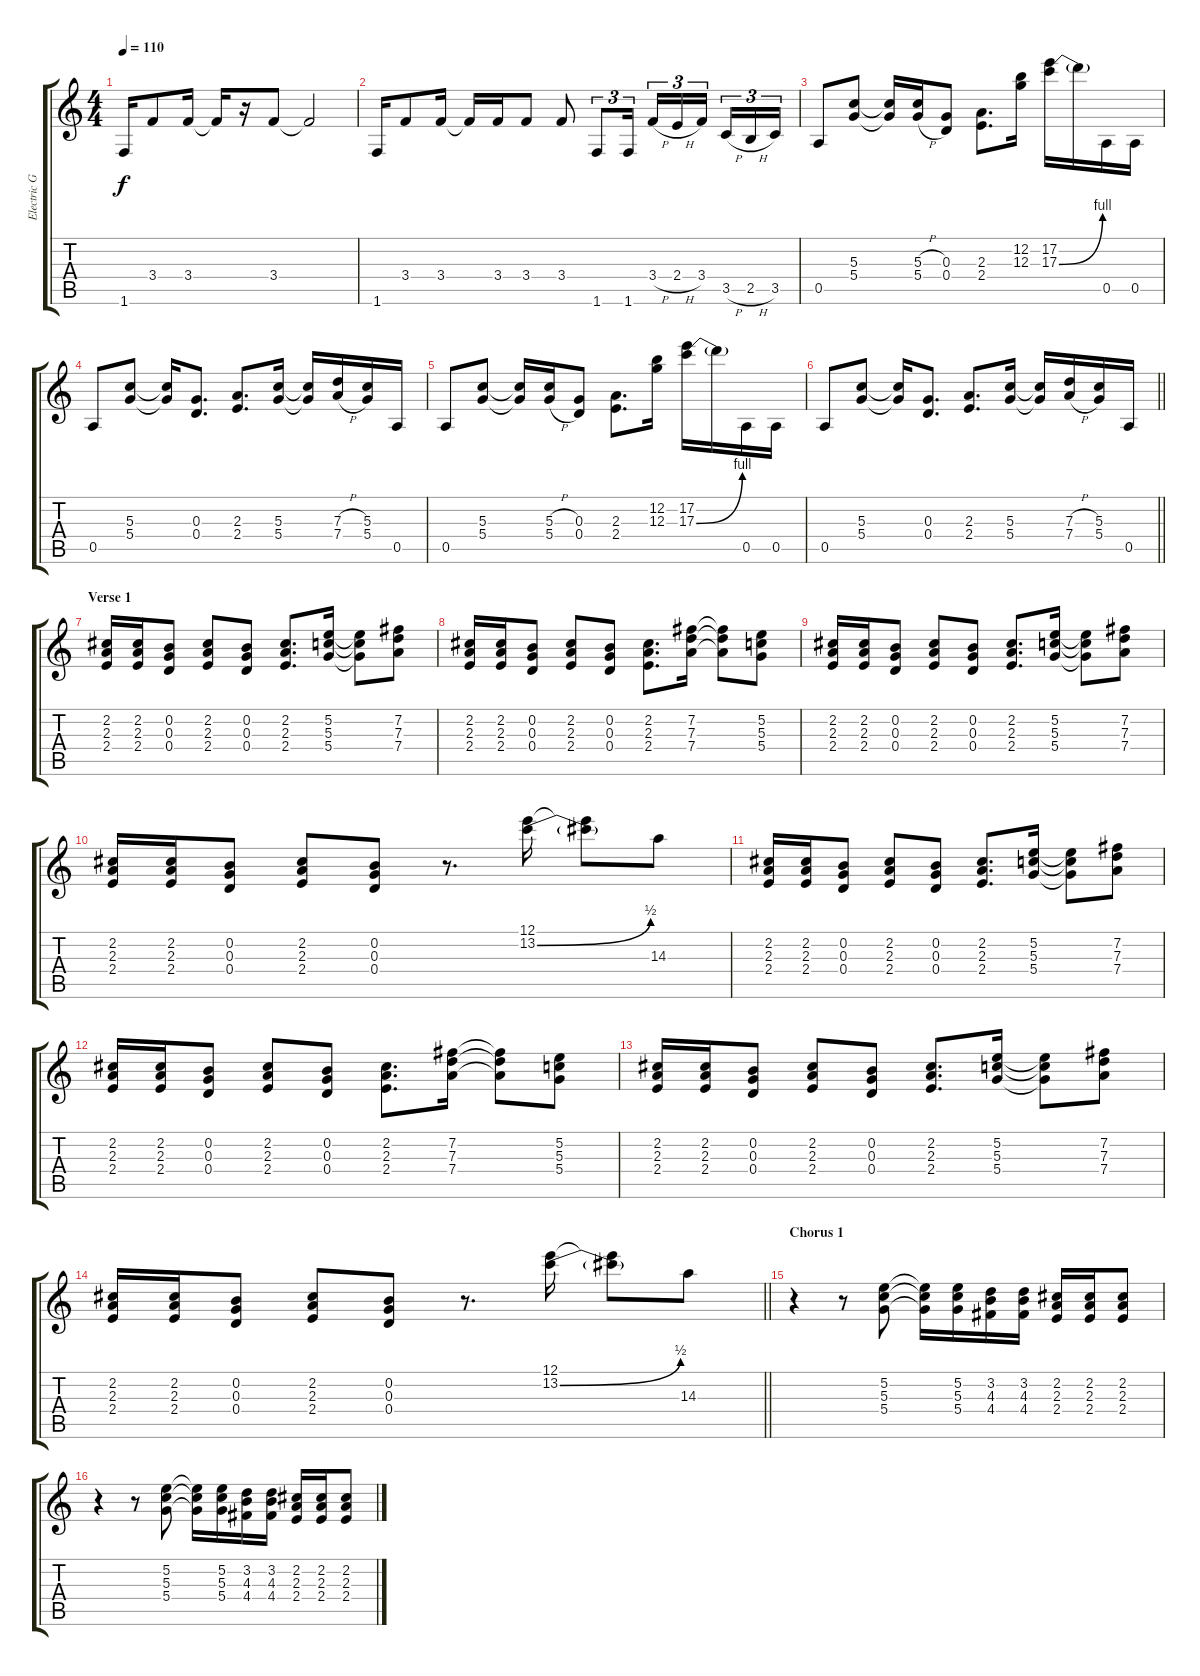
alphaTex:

\track ("Electric Guitar I" "Electric G") {instrument distortionguitar}
\staff {score tabs}
\tuning (E4 B3 G3 D3 A2 E2) {hide}
\ts (4 4)
\tempo 110
\clef g2
\ks c
1.6.16{dy f instrument distortionguitar} 3.4.8 3.4.16 3.4{t}.16 r.16 3.4.8 3.4{t}.2 |
1.6.16 3.4.8 3.4.16 3.4{t}.16 3.4.16 3.4.8 3.4.8 1.6.8{tu (3 2)} 1.6.16{tu (3 2)} 3.4{h}.16{tu (3 2)} 2.4{h}.16{tu (3 2)} 3.4.16{tu (3 2) beam splitsecondary} 3.5{h}.16{tu (3 2)} 2.5{h}.16{tu (3 2)} 3.5.16{tu (3 2)} |
0.5.8 (5.3 5.4).8 (5.3{t} 5.4{t}).16 (5.3{h} 5.4{h}).16 (0.3 0.4).8 (2.3 2.4).8{d} (12.2 12.3).16 (17.2 17.3{be (bend 0 0 60 4)}).16 17.3{t}.16 0.5.16 0.5.16 |
0.5.8 (5.3 5.4).8 (5.3{t} 5.4{t}).16 (0.3 0.4).8{d} (2.3 2.4).8{d} (5.3 5.4).16 (5.3{t} 5.4{t}).16 (7.3{h} 7.4{h}).16 (5.3 5.4).16 0.5.16 |
0.5.8 (5.3 5.4).8 (5.3{t} 5.4{t}).16 (5.3{h} 5.4{h}).16 (0.3 0.4).8 (2.3 2.4).8{d} (12.2 12.3).16 (17.2 17.3{be (bend 0 0 60 4)}).16 17.3{t}.16 0.5.16 0.5.16 |
\barLineRight lightlight
0.5.8 (5.3 5.4).8 (5.3{t} 5.4{t}).16 (0.3 0.4).8{d} (2.3 2.4).8{d} (5.3 5.4).16 (5.3{t} 5.4{t}).16 (7.3{h} 7.4{h}).16 (5.3 5.4).16 0.5.16 |
\section ("" "Verse 1")
(2.2 2.3 2.4).16 (2.2 2.3 2.4).16 (0.2 0.3 0.4).8 (2.2 2.3 2.4).8 (0.2 0.3 0.4).8 (2.2 2.3 2.4).8{d} (5.2 5.3 5.4).16 (5.2{t} 5.3{t} 5.4{t}).8 (7.2 7.3 7.4).8 |
(2.2 2.3 2.4).16 (2.2 2.3 2.4).16 (0.2 0.3 0.4).8 (2.2 2.3 2.4).8 (0.2 0.3 0.4).8 (2.2 2.3 2.4).8{d} (7.2 7.3 7.4).16 (7.2{t} 7.3{t} 7.4{t}).8 (5.2 5.3 5.4).8 |
(2.2 2.3 2.4).16 (2.2 2.3 2.4).16 (0.2 0.3 0.4).8 (2.2 2.3 2.4).8 (0.2 0.3 0.4).8 (2.2 2.3 2.4).8{d} (5.2 5.3 5.4).16 (5.2{t} 5.3{t} 5.4{t}).8 (7.2 7.3 7.4).8 |
(2.2 2.3 2.4).16 (2.2 2.3 2.4).16 (0.2 0.3 0.4).8 (2.2 2.3 2.4).8 (0.2 0.3 0.4).8 r.8{d} (12.1 13.2{be (bend 0 0 60 2)}).16 (12.1{t} 13.2{t}).8 14.3.8 |
(2.2 2.3 2.4).16 (2.2 2.3 2.4).16 (0.2 0.3 0.4).8 (2.2 2.3 2.4).8 (0.2 0.3 0.4).8 (2.2 2.3 2.4).8{d} (5.2 5.3 5.4).16 (5.2{t} 5.3{t} 5.4{t}).8 (7.2 7.3 7.4).8 |
(2.2 2.3 2.4).16 (2.2 2.3 2.4).16 (0.2 0.3 0.4).8 (2.2 2.3 2.4).8 (0.2 0.3 0.4).8 (2.2 2.3 2.4).8{d} (7.2 7.3 7.4).16 (7.2{t} 7.3{t} 7.4{t}).8 (5.2 5.3 5.4).8 |
(2.2 2.3 2.4).16 (2.2 2.3 2.4).16 (0.2 0.3 0.4).8 (2.2 2.3 2.4).8 (0.2 0.3 0.4).8 (2.2 2.3 2.4).8{d} (5.2 5.3 5.4).16 (5.2{t} 5.3{t} 5.4{t}).8 (7.2 7.3 7.4).8 |
\barLineRight lightlight
(2.2 2.3 2.4).16 (2.2 2.3 2.4).16 (0.2 0.3 0.4).8 (2.2 2.3 2.4).8 (0.2 0.3 0.4).8 r.8{d} (12.1 13.2{be (bend 0 0 60 2)}).16 (12.1{t} 13.2{t}).8 14.3.8 |
\section ("" "Chorus 1")
r.4 r.8 (5.2 5.3 5.4).8 (5.2{t} 5.3{t} 5.4{t}).16 (5.2 5.3 5.4).16 (3.2 4.3 4.4).16 (3.2 4.3 4.4).16 (2.2 2.3 2.4).16 (2.2 2.3 2.4).16 (2.2 2.3 2.4).8 |
r.4 r.8 (5.2 5.3 5.4).8 (5.2{t} 5.3{t} 5.4{t}).16 (5.2 5.3 5.4).16 (3.2 4.3 4.4).16 (3.2 4.3 4.4).16 (2.2 2.3 2.4).16 (2.2 2.3 2.4).16 (2.2 2.3 2.4).8
